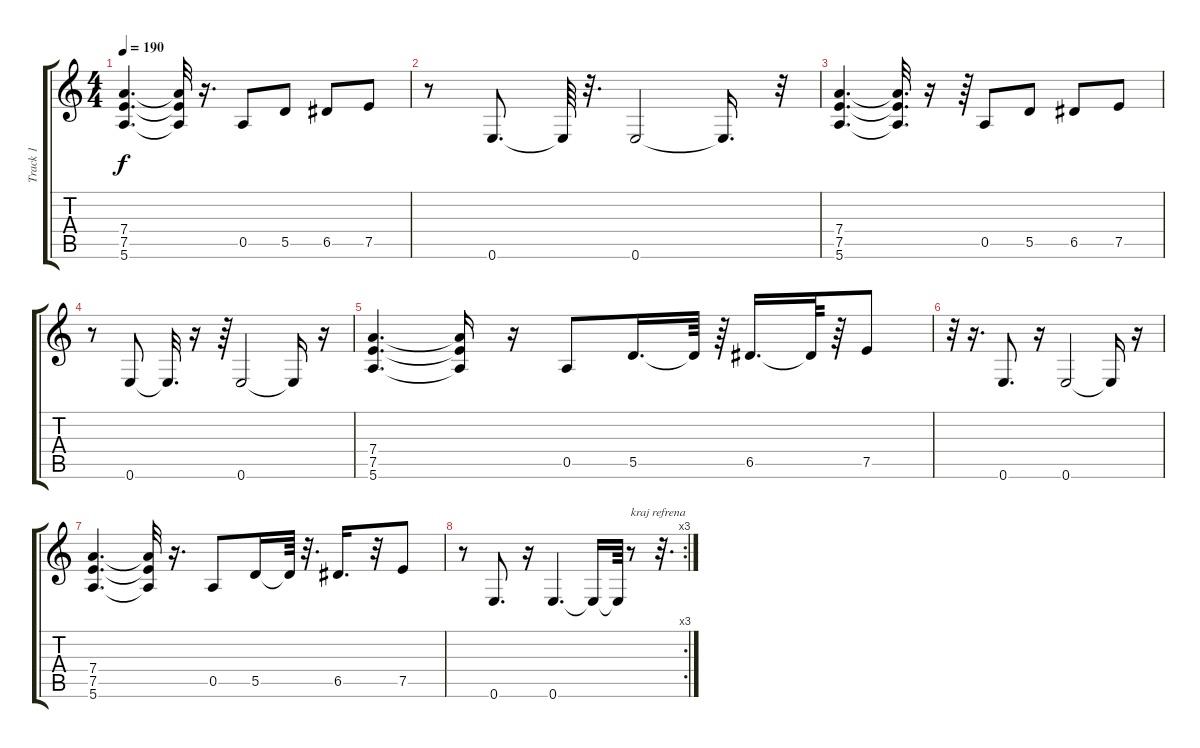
\track ("Track 1" "Track 1") {instrument distortionguitar}
\staff {score tabs}
\tuning (E4 B3 G3 D3 A2 E2) {hide}
\ts (4 4)
\tempo 190
\clef g2
\ks c
(7.4 7.5 5.6).4{d dy f} (7.4{t} 7.5{t} 5.6{t}).32 r.16{d} 0.5.8 5.5.8 6.5.8 7.5.8 |
r.8 0.6.8{d} 0.6{t}.64 r.32{d} 0.6.2 0.6{t}.16{d} r.32 |
(7.4 7.5 5.6).4{d} (7.4{t} 7.5{t} 5.6{t}).32{d} r.16 r.64 0.5.8 5.5.8 6.5.8 7.5.8 |
r.8 0.6.8 0.6{t}.32{d} r.16 r.64 0.6.2 0.6{t}.16 r.16 |
(7.4 7.5 5.6).4{d} (7.4{t} 7.5{t} 5.6{t}).16 r.16 0.5.8 5.5.16{d} 5.5{t}.64 r.64 6.5.16{d} 6.5{t}.64 r.64 7.5.8 |
r.32 r.16{d} 0.6.8{d} r.16 0.6.2 0.6{t}.16 r.16 |
(7.4 7.5 5.6).4{d} (7.4{t} 7.5{t} 5.6{t}).32 r.16{d} 0.5.8 5.5.16 5.5{t}.64 r.32{d} 6.5.16{d} r.32 7.5.8 |
\rc 3
r.8 0.6.8{d} r.16 0.6.4{d} 0.6{t}.16 0.6{t}.64 r.8{txt "kraj refrena"} r.32{d}
